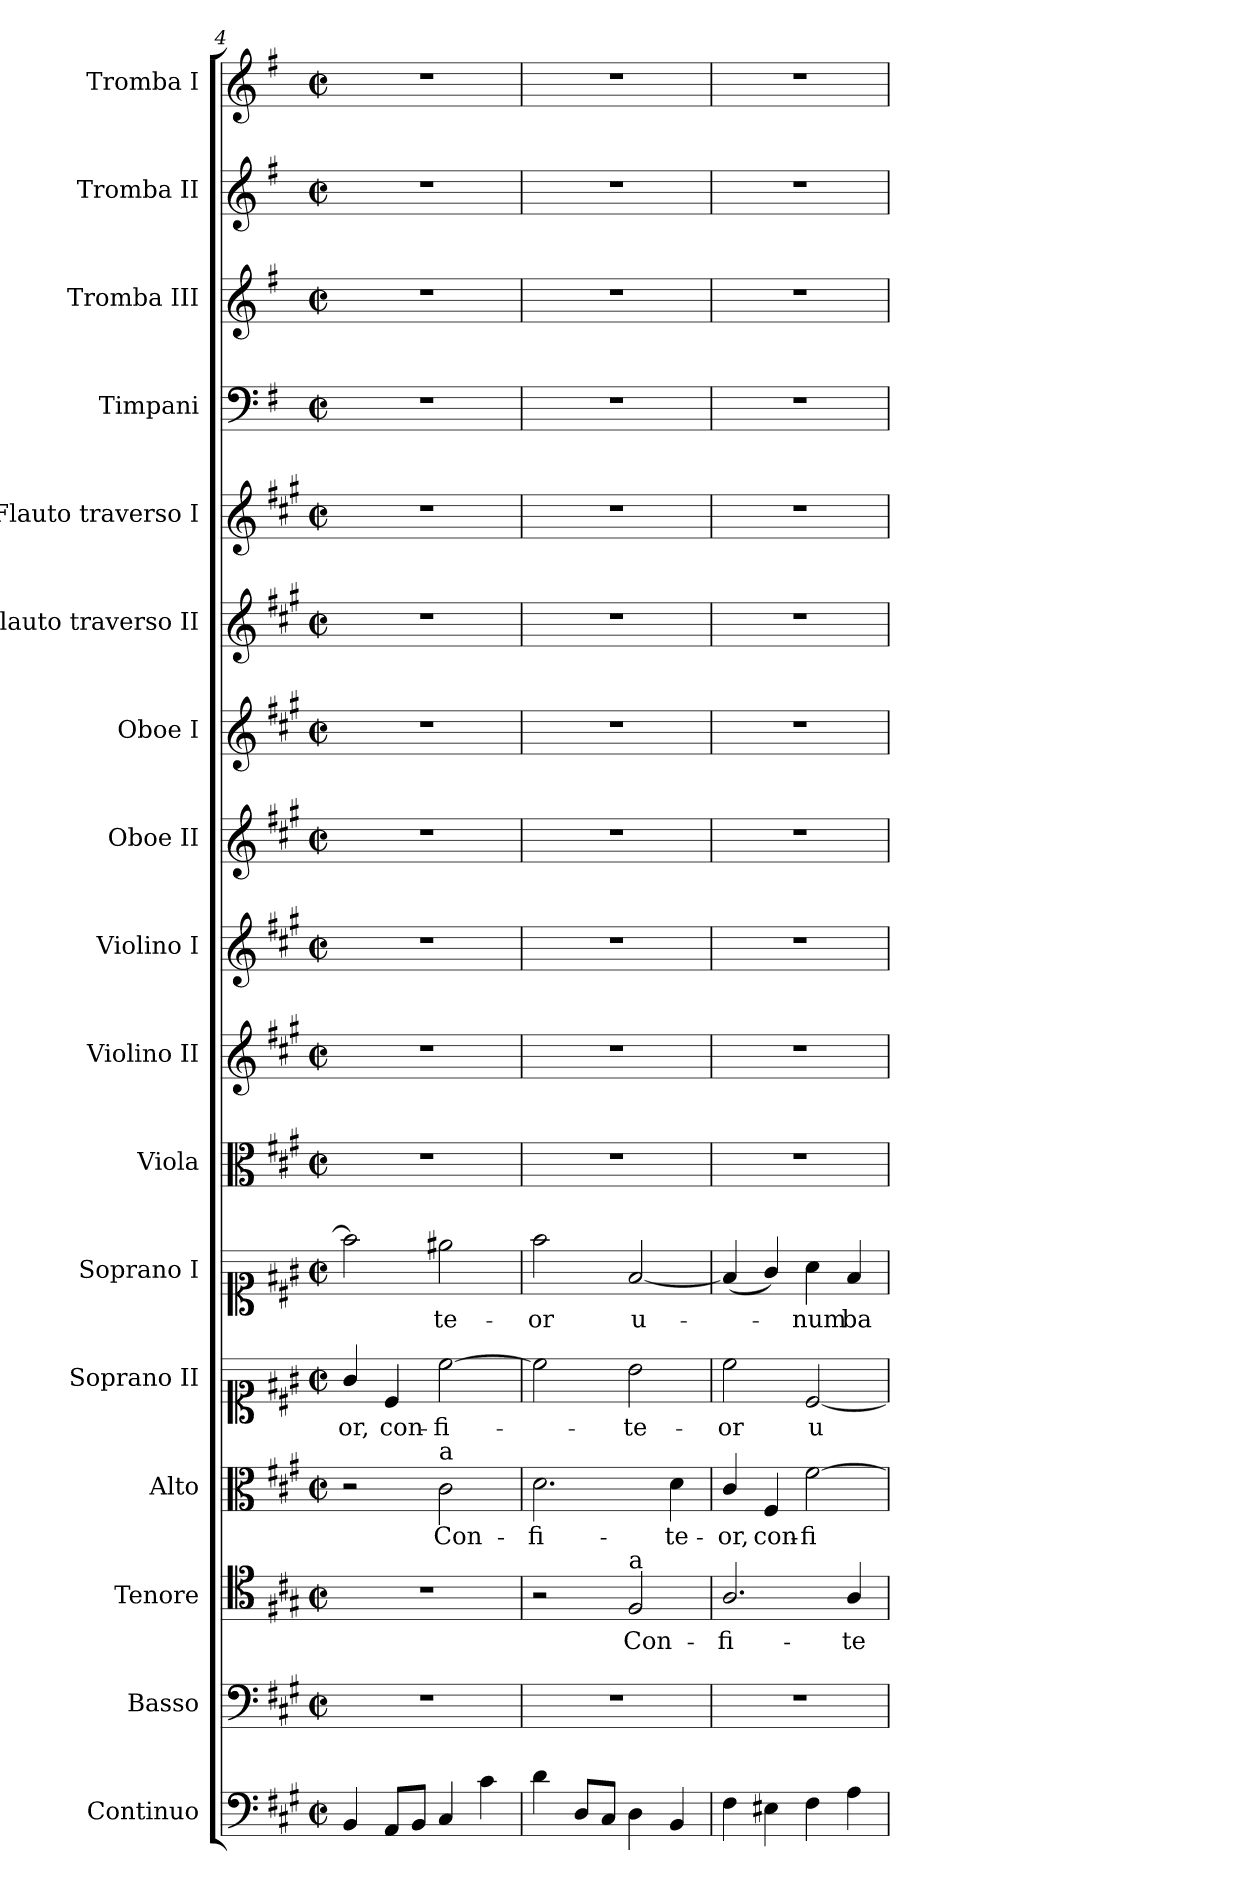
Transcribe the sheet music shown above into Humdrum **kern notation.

**kern	**kern	**kern	**text	**kern	**text	**kern	**text	**kern	**text	**kern	**kern	**kern	**kern	**kern	**kern	**kern	**kern	**kern	**kern	**kern
*part17	*part16	*part15	*part15	*part14	*part14	*part13	*part13	*part12	*part12	*part11	*part10	*part9	*part8	*part7	*part6	*part5	*part4	*part3	*part2	*part1
*staff17	*staff16	*staff15	*staff15	*staff14	*staff14	*staff13	*staff13	*staff12	*staff12	*staff11	*staff10	*staff9	*staff8	*staff7	*staff6	*staff5	*staff4	*staff3	*staff2	*staff1
*I"Continuo	*I"Basso	*I"Tenore	*	*I"Alto	*	*I"Soprano II	*	*I"Soprano I	*	*I"Viola	*I"Violino II	*I"Violino I	*I"Oboe II	*I"Oboe I	*I"Flauto traverso II	*I"Flauto traverso I	*I"Timpani	*I"Tromba III	*I"Tromba II	*I"Tromba I
*I'Cont.	*I'B.	*I'T.	*	*I'A.	*	*I'S. II	*	*I'S. I	*	*I'Vla.	*I'Vln. II	*I'Vln. I	*I'Ob. II	*I'Ob. I	*I'Fl. trv. II	*I'Fl. trv. I	*I'Timp.	*I'Tr. III	*I'Tr. II	*I'Tr. I
*clefF4	*clefF4	*clefC4	*	*clefC3	*	*clefC1	*	*clefC1	*	*clefC3	*clefG2	*clefG2	*clefG2	*clefG2	*clefG2	*clefG2	*clefF4	*clefG2	*clefG2	*clefG2
*	*	*	*	*	*	*	*	*	*	*	*	*	*	*	*	*	*ITrd-1c-2	*ITrd-1c-2	*ITrd-1c-2	*ITrd-1c-2
*k[f#c#g#]	*k[f#c#g#]	*k[f#c#g#]	*	*k[f#c#g#]	*	*k[f#c#g#]	*	*k[f#c#g#]	*	*k[f#c#g#]	*k[f#c#g#]	*k[f#c#g#]	*k[f#c#g#]	*k[f#c#g#]	*k[f#c#g#]	*k[f#c#g#]	*k[f#c#g#]	*k[f#c#g#]	*k[f#c#g#]	*k[f#c#g#]
*M2/2	*M2/2	*M2/2	*	*M2/2	*	*M2/2	*	*M2/2	*	*M2/2	*M2/2	*M2/2	*M2/2	*M2/2	*M2/2	*M2/2	*M2/2	*M2/2	*M2/2	*M2/2
*met(c|)	*met(c|)	*met(c|)	*	*met(c|)	*	*met(c|)	*	*met(c|)	*	*met(c|)	*met(c|)	*met(c|)	*met(c|)	*met(c|)	*met(c|)	*met(c|)	*met(c|)	*met(c|)	*met(c|)	*met(c|)
=4	=4	=4	=4	=4	=4	=4	=4	=4	=4	=4	=4	=4	=4	=4	=4	=4	=4	=4	=4	=4
4BB/	1r	1r	.	2r	.	4g#/	-or,	2ff#\]	.	1r	1r	1r	1r	1r	1r	1r	1r	1r	1r	1r
8AA/L	.	.	.	.	.	4c#/	con-	.	.	.	.	.	.	.	.	.	.	.	.	.
8BB/J	.	.	.	.	.	.	.	.	.	.	.	.	.	.	.	.	.	.	.	.
!	!	!	!	!LO:TX:a:t=a	!	!	!	!	!	!	!	!	!	!	!	!	!	!	!	!
4C#/	.	.	.	2c#\	Con-	[2cc#\	-fi-	2ee#X\	-te-	.	.	.	.	.	.	.	.	.	.	.
4c#\	.	.	.	.	.	.	.	.	.	.	.	.	.	.	.	.	.	.	.	.
=5	=5	=5	=5	=5	=5	=5	=5	=5	=5	=5	=5	=5	=5	=5	=5	=5	=5	=5	=5	=5
4d\	1r	2r	.	2.d\	-fi-	2cc#\]	.	2ff#\	-or	1r	1r	1r	1r	1r	1r	1r	1r	1r	1r	1r
8D/L	.	.	.	.	.	.	.	.	.	.	.	.	.	.	.	.	.	.	.	.
8C#/J	.	.	.	.	.	.	.	.	.	.	.	.	.	.	.	.	.	.	.	.
!	!	!LO:TX:a:t=a	!	!	!	!	!	!	!	!	!	!	!	!	!	!	!	!	!	!
4D\	.	2F#/	Con-	.	.	2b\	-te-	[2f#/	u-	.	.	.	.	.	.	.	.	.	.	.
4BB/	.	.	.	4d\	-te-	.	.	.	.	.	.	.	.	.	.	.	.	.	.	.
=6	=6	=6	=6	=6	=6	=6	=6	=6	=6	=6	=6	=6	=6	=6	=6	=6	=6	=6	=6	=6
4F#\	1r	2.A/	-fi-	4c#/	-or,	2cc#\	-or	(4f#/]	.	1r	1r	1r	1r	1r	1r	1r	1r	1r	1r	1r
4E#X\	.	.	.	4F#/	con-	.	.	4g#/)	.	.	.	.	.	.	.	.	.	.	.	.
4F#\	.	.	.	[2f#\	-fi-	[2c#/	u-	4a\	-num	.	.	.	.	.	.	.	.	.	.	.
4A\	.	4A/	-te-	.	.	.	.	4f#/	ba-	.	.	.	.	.	.	.	.	.	.	.
=	=	=	=	=	=	=	=	=	=	=	=	=	=	=	=	=	=	=	=	=
*-	*-	*-	*-	*-	*-	*-	*-	*-	*-	*-	*-	*-	*-	*-	*-	*-	*-	*-	*-	*-
